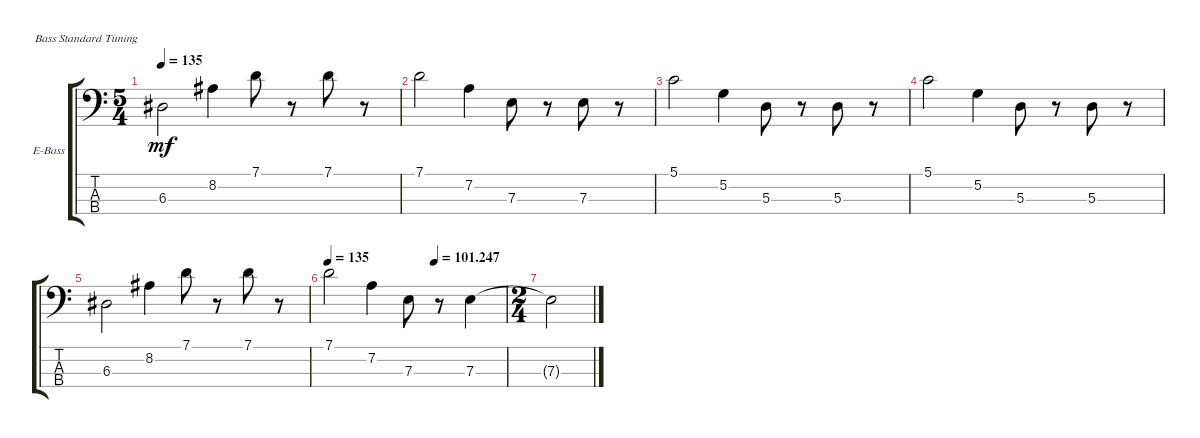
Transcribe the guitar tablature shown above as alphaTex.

\defaultSystemsLayout 4
\bracketExtendMode groupsimilarinstruments
\firstSystemTrackNameOrientation horizontal
\otherSystemsTrackNameOrientation horizontal
\track ("Bass - Jim Smith" "E-Bass") {instrument electricbassfinger}
\staff {score tabs}
\tuning (G2 D2 A1 E1)
\ts (5 4)
\tempo 135
\clef f4
\scale
0.333333
\ks c
6.3.2{dy mf} 8.2.4 7.1.8 r.8 7.1.8 r.8 |
\scale
0.333333 7.1.2 7.2.4 7.3.8 r.8 7.3.8 r.8 |
\scale
0.333333 5.1.2 5.2.4 5.3.8 r.8 5.3.8 r.8 |
\scale
0.333333 5.1.2 5.2.4 5.3.8 r.8 5.3.8 r.8 |
\scale
0.333333 6.3.2 8.2.4 7.1.8 r.8 7.1.8 r.8 |
\tempo 135
\tempo (101.247 0.6)
7.1.2 7.2.4 7.3.8 r.8 7.3.4 |
\ts (2 4)
7.3{t}.2
